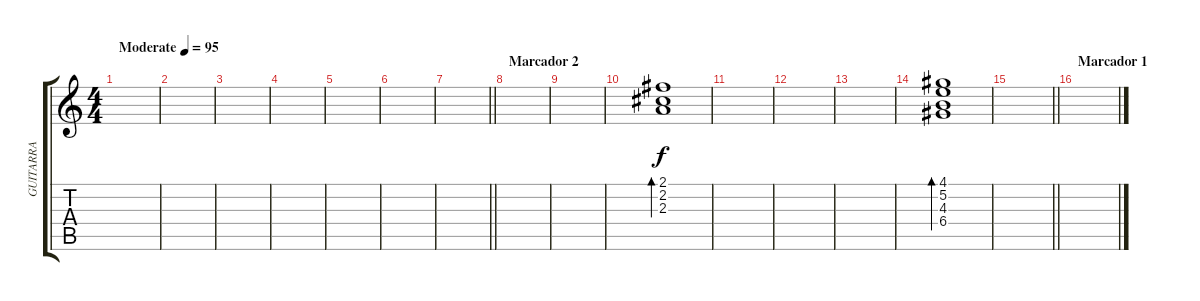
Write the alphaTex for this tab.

\track ("GUITARRA" "GUITARRA") {instrument electricguitarjazz}
\staff {score tabs}
\tuning (E4 B3 G3 D3 A2 E2) {hide}
\ts (4 4)
\tempo (95 "Moderate")
\clef g2
\ks c
|
|
|
|
|
|
\barLineRight lightlight
|
\section ("" "Marcador 2")
|
|
(2.1 2.2 2.3).1{bd 120} |
|
|
|
(4.1 5.2 4.3 6.4).1{bd 120} |
\barLineRight lightlight
|
\section ("" "Marcador 1")
